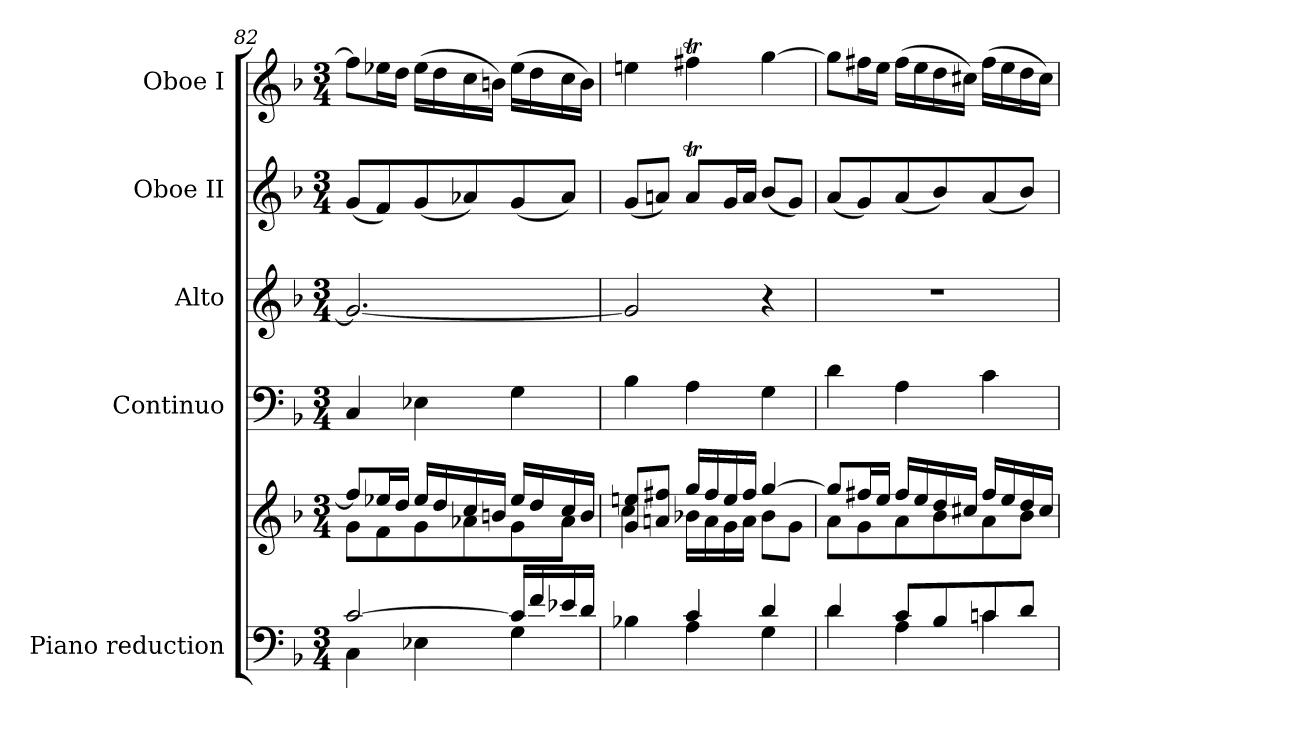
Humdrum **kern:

**kern	**kern	**kern	**kern	**kern	**kern
*part5	*part5	*part4	*part3	*part2	*part1
*staff6	*staff5	*staff4	*staff3	*staff2	*staff1
*I"Piano reduction	*	*I"Continuo	*I"Alto	*I"Oboe II	*I"Oboe I
*I'Pno	*	*	*	*I'Ob	*I'Ob
*clefF4	*clefG2	*clefF4	*clefG2	*clefG2	*clefG2
*k[b-]	*k[b-]	*k[b-]	*k[b-]	*k[b-]	*k[b-]
*M3/4	*M3/4	*M3/4	*M3/4	*M3/4	*M3/4
=82	=82	=82	=82	=82	=82
*^	*^	*	*	*	*
[2c/	4C\	8ff/L]	8g\L	4C/	2.g/_	(8g/L	8ff\L]
.	.	16ee-X/L	8f\	.	.	8f/)	16ee-X\L
.	.	16dd/JJ	.	.	.	.	16dd\JJ
.	4E-X\	16ee-/LL	8g\	4E-X\	.	(8g/	(16ee-\LL
.	.	16dd/	.	.	.	.	16dd\
.	.	16cc/	8a-X\	.	.	8a-X/)	16cc\
.	.	16bn/JJ	.	.	.	.	16bn\JJ)
16c/LL]	4G\	16ee-/LL	8g\	4G\	.	(8g/	(16ee-\LL
16f/	.	16dd/	.	.	.	.	16dd\
16e-X/	.	16cc/	8a-\J	.	.	8a-/J)	16cc\
16d/JJ	.	16b/JJ	.	.	.	.	16b\JJ)
=83	=83	=83	=83	=83	=83	=83	=83
4ryy	4B-X\	8g/ 8een/L	4cc\	4B-\	2g/]	(8g/L	4een\
.	.	8an/ 8ff#X/J	.	.	.	8an/J)	.
4c/	4A\	16gg/LL	16b-X\LL	4A\	.	8at/L	4ff#Xt\
.	.	16ff#/	16a\	.	.	.	.
.	.	16ee/	16g\	.	.	16g/L	.
.	.	16ff#/JJ	16a\JJ	.	.	16a/JJ	.
4d/	4G\	[4gg/	8b-\L	4G\	4r	(8b-/L	[4gg\
.	.	.	8g\J	.	.	8g/J)	.
!!LO:PB:g=z
=84	=84	=84	=84	=84	=84	=84	=84
4d/	4d\	8gg/L]	8a\L	4d\	2.r	(8a/L	8gg\L]
.	.	16ff#X/L	8g\	.	.	8g/)	16ff#X\L
.	.	16ee/JJ	.	.	.	.	16ee\JJ
8c/L	4A\	16ff#/LL	8a\	4A\	.	(8a/	(16ff#\LL
.	.	16ee/	.	.	.	.	16ee\
8B-/	.	16dd/	8b-\	.	.	8b-/)	16dd\
.	.	16cc#X/JJ	.	.	.	.	16cc#X\JJ)
8cn/	4c\	16ff#/LL	8a\	4c\	.	(8a/	(16ff#\LL
.	.	16ee/	.	.	.	.	16ee\
8d/J	.	16dd/	8b-\J	.	.	8b-/J)	16dd\
.	.	16cc#/JJ	.	.	.	.	16cc#\JJ)
*v	*v	*	*	*	*	*	*
*	*v	*v	*	*	*	*
=	=	=	=	=	=
*-	*-	*-	*-	*-	*-
